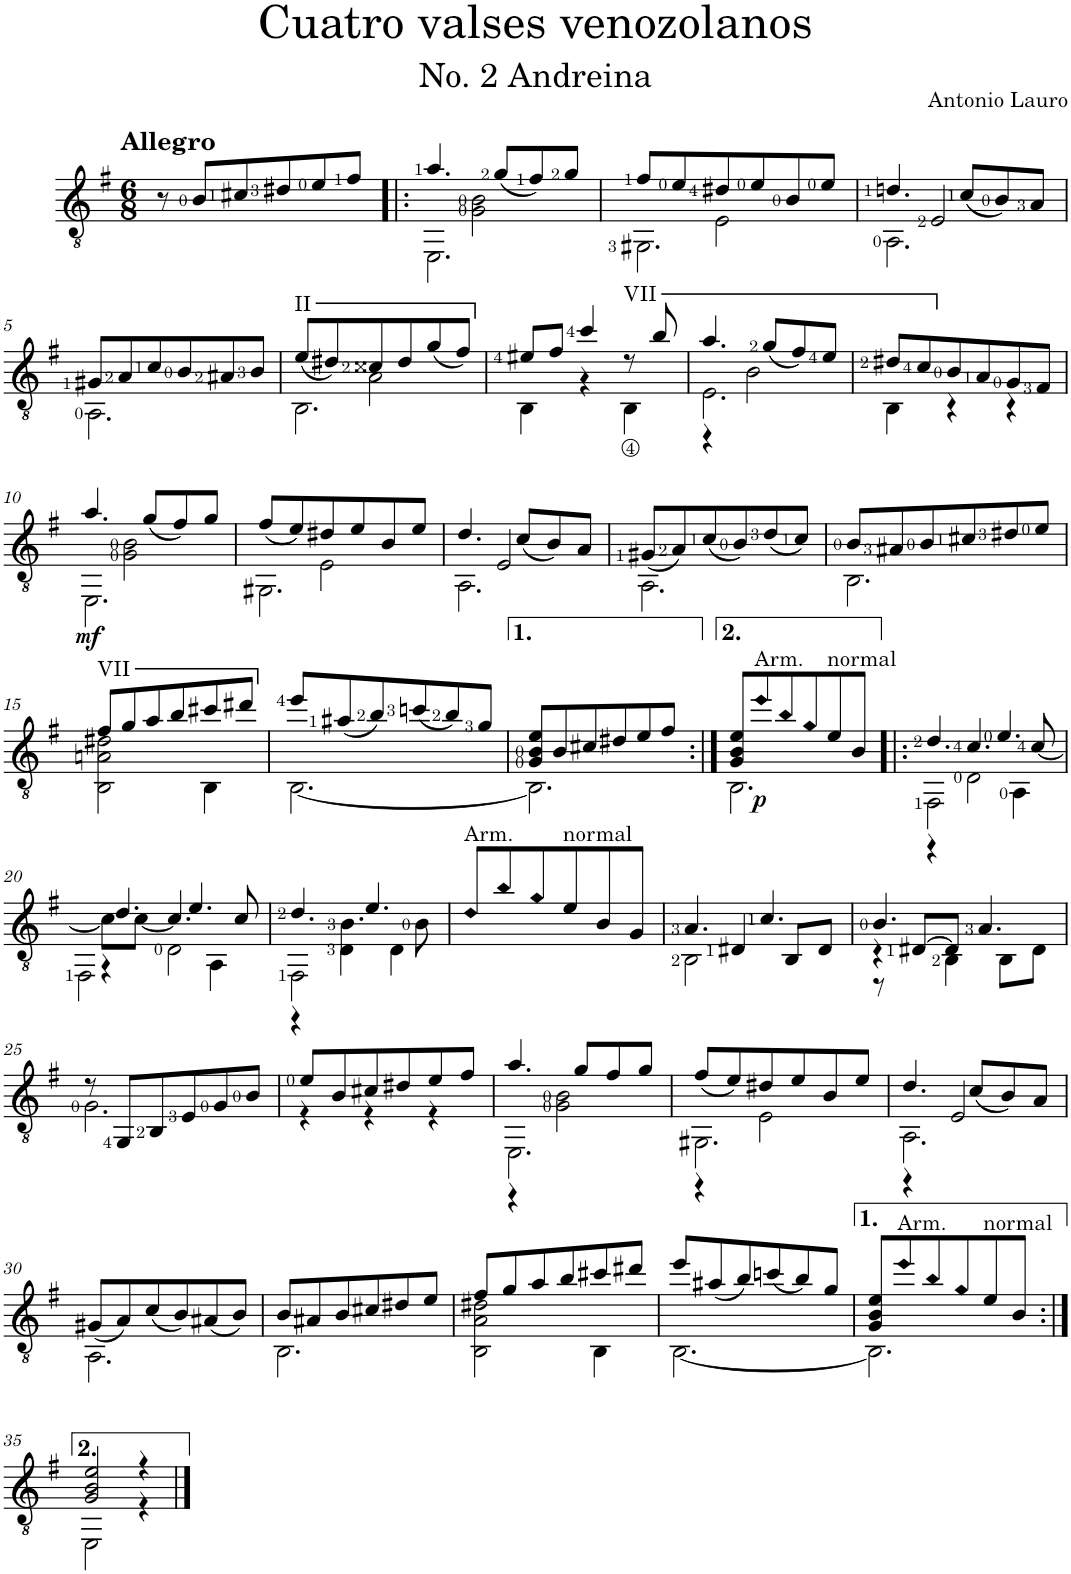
**kern	**dynam
*part1	*part1
*staff1	*staff1
*I"Classical Guitar	*
*I'Guit.	*
*clefGv2	*
*k[f#]	*
*e:	*
*M6/8	*
=1	=1
!LO:TX:a:B:t=Allegro	!
8r	.
8B/L	.
8c#X/	.
8d#X/	.
8e/	.
8f#/J	.
=2!|:	=2!|:
*^	*
*	*^	*
4.a/	2.EE\	4ryy	.
.	.	2G\ 2B\	.
(<8g/L	.	.	.
8f#/)	.	.	.
8g/J	.	.	.
=3	=3	=3	=3
8f#/L	2.GG#X\	4ryy	.
8e/	.	.	.
8d#X/	.	2E\	.
8e/	.	.	.
8B/	.	.	.
8e/J	.	.	.
=4	=4	=4	=4
4.dn/	2.AA\	4ryy	.
.	.	2E/	.
(<8c/L	.	.	.
8B/)	.	.	.
8A/J	.	.	.
*	*v	*v	*
!!LO:LB:g=z
=5	=5	=5
8G#X/L	2.AA\	.
8A/	.	.
8c/	.	.
8B/	.	.
8A#X/	.	.
8B/J	.	.
=6	=6	=6
*	*^	*
!LO:TX:a:t=II	!	!	!
(<8e/L	2.BB\	4ryy	.
8d#X/)	.	.	.
8c##X/	.	2A\	.
8d#/	.	.	.
(<8g/	.	.	.
8f#/J)	.	.	.
*	*v	*v	*
=7	=7	=7
8e#X/L	4BB\	.
8f#/J	.	.
4cc/	4r	.
!LO:TX:a:t=VII	!	!
8r	4BB\	.
8b/	.	.
=8	=8	=8
*	*^	*
4.a/	2.E\	4r	.
.	.	2B\	.
(<8g/L	.	.	.
8f#/)	.	.	.
8e/J	.	.	.
*	*v	*v	*
=9	=9	=9
8d#X/L	4BB\	.
8c/	.	.
8B/	4r	.
8A/	.	.
8G/	4r	.
8F#/J	.	.
!!LO:LB:g=z	!!
=10	=10	=10
*	*^	*
!	!	!	!LO:DY:b
4.a/	2.EE\	4ryy	mf
.	.	2G\ 2B\	.
(<8g/L	.	.	.
8f#/)	.	.	.
8g/J	.	.	.
=11	=11	=11	=11
(<8f#/L	2.GG#X\	4ryy	.
8e/)	.	.	.
8d#X/	.	2E\	.
8e/	.	.	.
8B/	.	.	.
8e/J	.	.	.
=12	=12	=12	=12
4.d/	2.AA\	4ryy	.
.	.	2E/	.
(<8c/L	.	.	.
8B/)	.	.	.
8A/J	.	.	.
*	*v	*v	*
=13	=13	=13
(<8G#X/L	2.AA\	.
8A/)	.	.
(<8c/	.	.
8B/)	.	.
(<8d/	.	.
8c/J)	.	.
=14	=14	=14
8B/L	2.BB\	.
8A#X/	.	.
8B/	.	.
8c#X/	.	.
8d#X/	.	.
8e/J	.	.
!!LO:LB:g=z	!!
=15	=15	=15
!LO:TX:a:t=VII	!	!
8f#/L	2BB\ 2An\ 2d#X\	.
8g/	.	.
8a/	.	.
8b/	.	.
8cc#X/	4BB\	.
8dd#X/J	.	.
=16	=16	=16
8ee/L	[2.BB\	.
(<8a#X/	.	.
8b/)	.	.
(<8ccn/	.	.
8b/)	.	.
8g/J	.	.
=17	=17	=17
8G/ 8B/ 8e/L	2.BB\]	.
8B/	.	.
8c#X/	.	.
8d#X/	.	.
8e/	.	.
8f#/J	.	.
=18:|!	=18:|!	=18:|!
8G/ 8B/ 8e/L	2.BB\	.
!LO:TX:a:t=Arm.	!	!
!LO:N:head=diamond	!	!LO:DY:b
8ee/	.	p
!LO:N:head=diamond	!	!
8b/	.	.
!LO:N:head=diamond	!	!
8g/	.	.
!LO:TX:a:t=normal	!	!
8e/	.	.
8B/J	.	.
=19!|:	=19!|:	=19!|:
*^	*^	*
4.d/	2FF#\	4ryy	4r	.
.	.	4.c/	2D\	.
4.e/	.	.	.	.
.	4AA\	.	.	.
.	.	[<8c/	.	.
!!LO:LB:g=z	!!	!!	!!
=20	=20	=20	=20	=20
4.d/	2FF#\	8c\L]	4r	.
.	.	[<8c\J	.	.
.	.	4.c/]	2D\	.
4.e/	.	.	.	.
.	4AA\	.	.	.
.	.	8c/	.	.
=21	=21	=21	=21	=21
4.d/	2FF#\	4ryy	4r	.
.	.	4.B\	4D\	.
4.e/	.	.	.	.
.	4ryy	.	4D\	.
.	.	8B\	.	.
*	*	*v	*v	*
=22	=22	=22	=22
!LO:TX:a:t=Arm.	!	!	!
!LO:N:head=diamond	!	!	!
*v	*v	*v	*
8d/L	.
!LO:N:head=diamond	!
8b/	.
!LO:N:head=diamond	!
8g/	.
!LO:TX:a:t=normal	!
8e/	.
8B/	.
8G/J	.
=23	=23
*^	*
*	*^	*
4.A/	2BB\	4ryy	.
.	.	4D#X/	.
4.c/	.	.	.
.	4ryy	8BB/L	.
.	.	8D#/J	.
=24	=24	=24	=24
4.B/	4r	8r	.
.	.	[>8D#X/L	.
.	4BB\	8D#/J]	.
4.A/	.	4ryy	.
.	8BB\L	.	.
.	8D#\J	8ryy	.
*	*v	*v	*
!!LO:LB:g=z
=25	=25	=25
8r	2.G\	.
8GG/L	.	.
8BB/	.	.
8E/	.	.
8G/	.	.
8B/J	.	.
=26	=26	=26
8e/L	4r	.
8B/	.	.
8c#X/	4r	.
8d#X/	.	.
8e/	4r	.
8f#/J	.	.
=27	=27	=27
*	*^	*
4.a/	2.EE\	4r	.
.	.	2G\ 2B\	.
8g/L	.	.	.
8f#/	.	.	.
8g/J	.	.	.
=28	=28	=28	=28
(<8f#/L	2.GG#X\	4r	.
8e/)	.	.	.
8d#X/	.	2E\	.
8e/	.	.	.
8B/	.	.	.
8e/J	.	.	.
=29	=29	=29	=29
4.d/	2.AA\	4r	.
.	.	2E/	.
(<8c/L	.	.	.
8B/)	.	.	.
8A/J	.	.	.
*	*v	*v	*
!!LO:LB:g=z
=30	=30	=30
(<8G#X/L	2.AA\	.
8A/)	.	.
(<8c/	.	.
8B/)	.	.
(<8A#X/	.	.
8B/J)	.	.
=31	=31	=31
8B/L	2.BB\	.
8A#X/	.	.
8B/	.	.
8c#X/	.	.
8d#X/	.	.
8e/J	.	.
=32	=32	=32
8f#/L	2BB\ 2A\ 2d#X\	.
8g/	.	.
8a/	.	.
8b/	.	.
8cc#X/	4BB\	.
8dd#X/J	.	.
=33	=33	=33
8ee/L	[2.BB\	.
(<8a#X/	.	.
8b/)	.	.
(<8ccn/	.	.
8b/)	.	.
8g/J	.	.
=34	=34	=34
8G/ 8B/ 8e/L	2.BB\]	.
!LO:TX:a:t=Arm.	!	!
!LO:N:head=diamond	!	!
8ee/	.	.
!LO:N:head=diamond	!	!
8b/	.	.
!LO:N:head=diamond	!	!
8g/	.	.
!LO:TX:a:t=normal	!	!
8e/	.	.
8B/J	.	.
!!LO:LB:g=z	!!
=35:|!	=35:|!	=35:|!
2G/ 2B/ 2e/	2EE\	.
4r	4r	.
*v	*v	*
==	==
*-	*-
